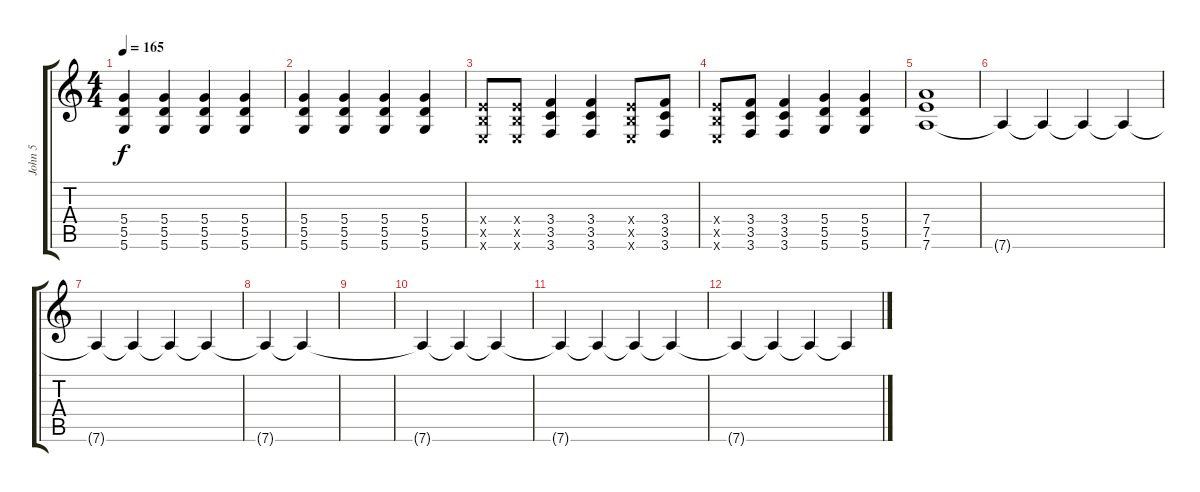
\track ("John 5" "John 5") {instrument acousticguitarsteel}
\staff {score tabs}
\tuning (E4 B3 G3 D3 A2 D2) {hide}
\ts (4 4)
\tempo 165
\clef g2
\ks c
(5.4 5.5 5.6).4{dy f} (5.4 5.5 5.6).4 (5.4 5.5 5.6).4 (5.4 5.5 5.6).4 |
(5.4 5.5 5.6).4 (5.4 5.5 5.6).4 (5.4 5.5 5.6).4 (5.4 5.5 5.6).4 |
(2.4{x} 2.5{x} 2.6{x}).8 (2.4{x} 2.5{x} 2.6{x}).8 (3.4 3.5 3.6).4 (3.4 3.5 3.6).4 (2.4{x} 2.5{x} 2.6{x}).8 (3.4 3.5 3.6).8 |
(2.4{x} 2.5{x} 2.6{x}).8 (3.4 3.5 3.6).8 (3.4 3.5 3.6).4 (5.4 5.5 5.6).4 (5.4 5.5 5.6).4 |
(7.4 7.5 7.6).1 |
7.6{t}.4 7.6{t}.4 7.6{t}.4 7.6{t}.4 |
7.6{t}.4 7.6{t}.4 7.6{t}.4 7.6{t}.4 |
7.6{t}.4 7.6{t}.4 |
|
7.6{t}.4 7.6{t}.4 7.6{t}.4 |
7.6{t}.4 7.6{t}.4 7.6{t}.4 7.6{t}.4 |
7.6{t}.4 7.6{t}.4 7.6{t}.4 7.6{t}.4
